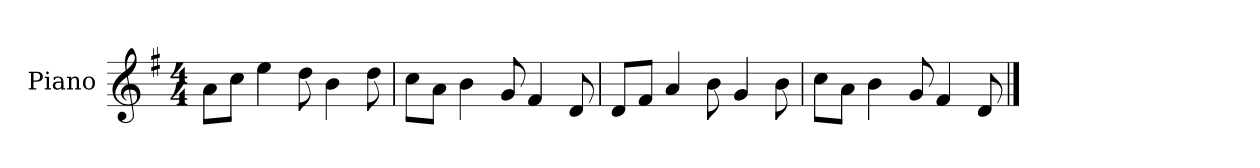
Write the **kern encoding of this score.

**kern
*part1
*staff1
*I"Piano
*I'P-no
*clefG2
*k[f#]
*M4/4
*MM90
=1
8a\L
8cc\J
4ee\
8dd\
4b\
8dd\
=2
8cc\L
8a\J
4b\
8g/
4f#/
8d/
=3
8d/L
8f#/J
4a/
8b\
4g/
8b\
=4
8cc\L
8a\J
4b\
8g/
4f#/
8d/
==
*-
